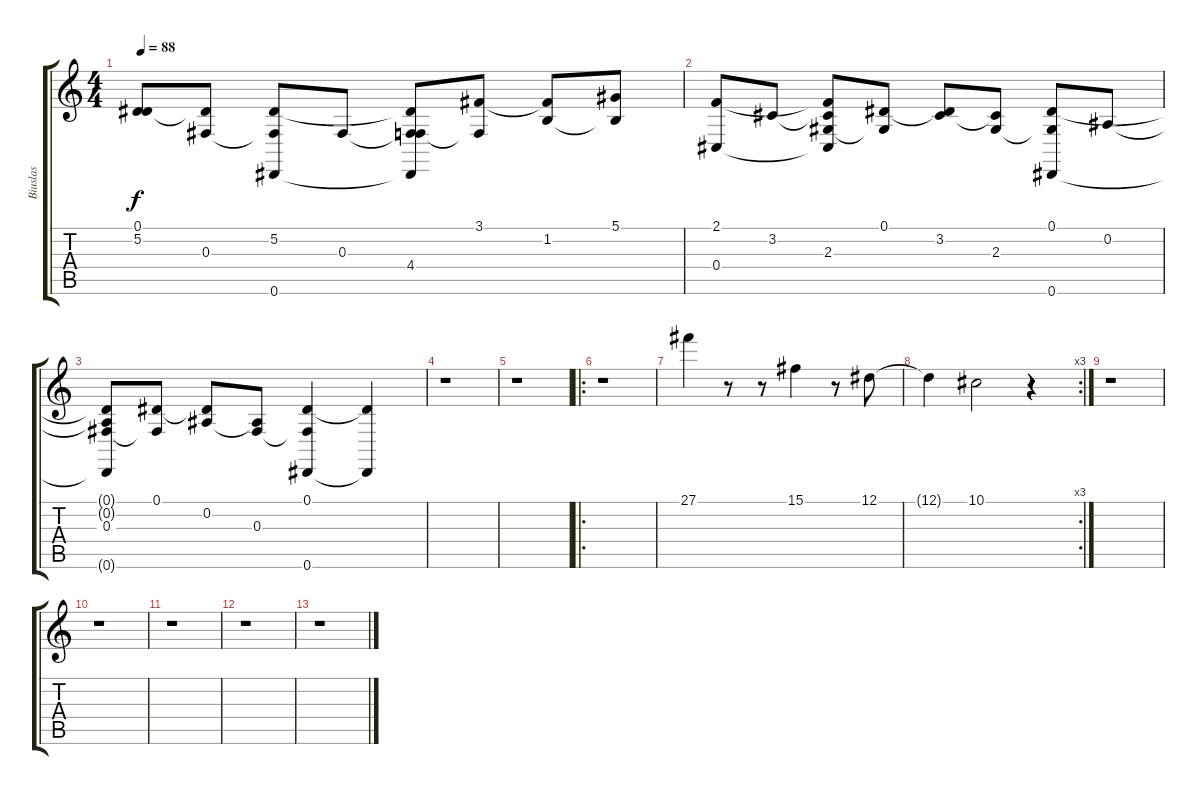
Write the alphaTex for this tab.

\track ("Biuslas" "Biuslas") {instrument harpsichord}
\staff {score tabs}
\tuning (Eb4 Bb3 Gb3 Db3 Ab2 Eb2) {hide}
\ts (4 4)
\tempo 88
\clef g2
\ks c
(0.1{t} 5.2).8{dy f} (5.2{t} 0.3).8 (5.2 0.3{t} 0.6).8 0.3.8 (5.2{t} 0.3{t} 4.4 0.6{t}).8 (3.1 4.4{t}).8 (3.1{t} 1.2).8 (5.1 1.2{t}).8 |
(2.1 0.4).8 3.2.8 (2.1{t} 3.2{t} 2.3 0.4{t}).8 (0.1 2.3{t}).8 (0.1{t} 3.2).8 (3.2{t} 2.3).8 (0.1 2.3{t} 0.6).8 0.2.8 |
(0.1{t} 0.2{t} 0.3 0.6{t}).8 (0.1 0.3{t}).8 (0.1{t} 0.2).8 (0.2{t} 0.3).8 (0.1 0.3{t} 0.6).4 (0.1{t} 0.6{t}).4 |
r.1 |
r.1 |
\ro
r.1 |
27.1.4 r.8 r.8 15.1.4 r.8 12.1.8 |
\rc 3
12.1{t}.4 10.1.2 r.4 |
r.1 |
r.1 |
r.1 |
r.1 |
r.1
